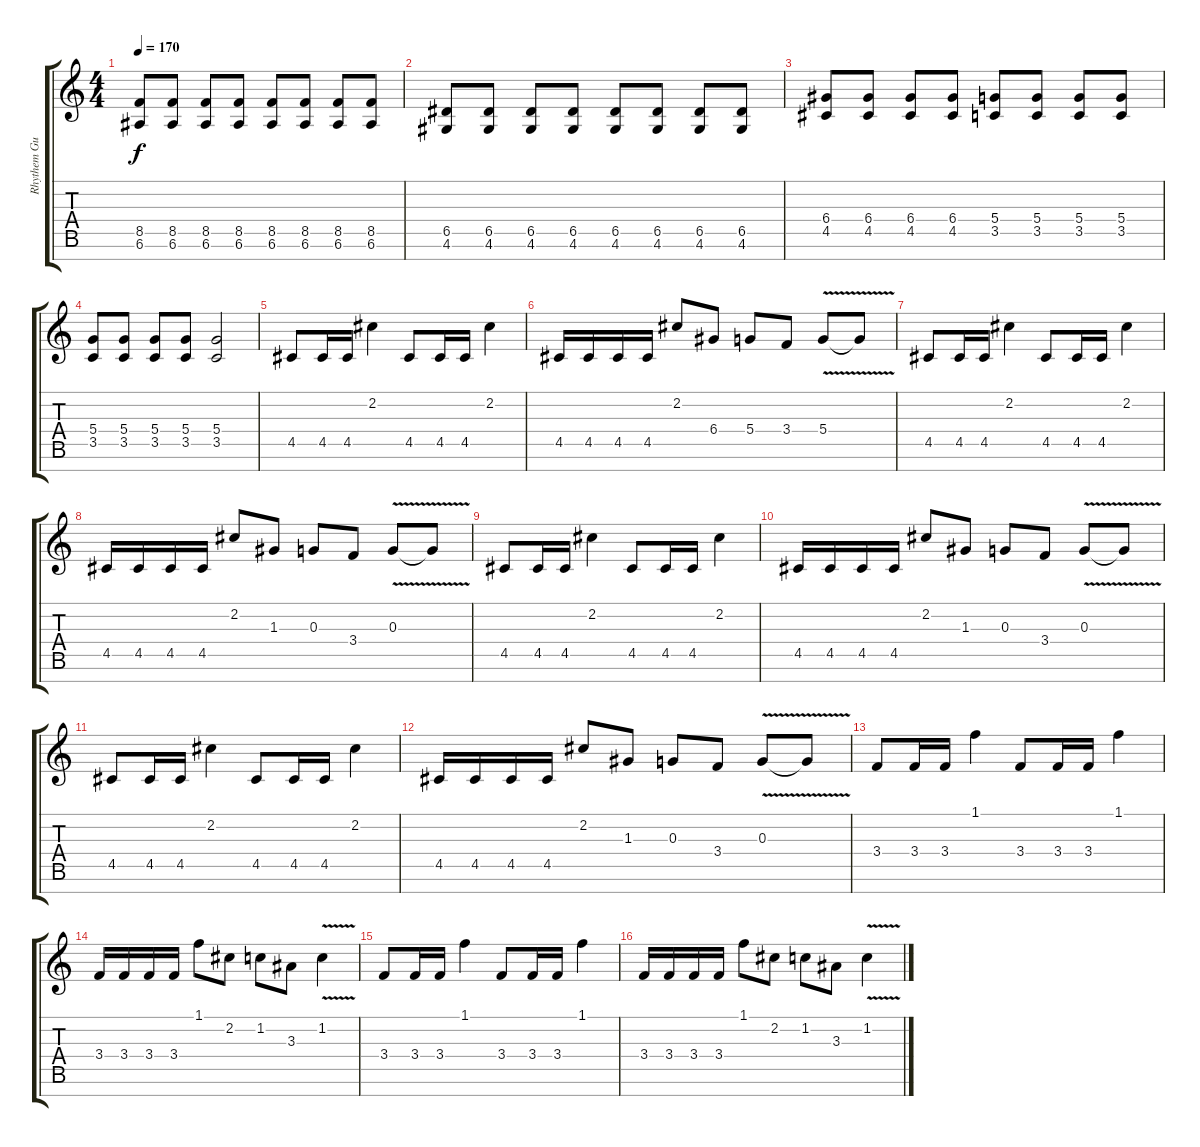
\track ("Rhythem Guit. 1" "Rhythem Gu") {instrument distortionguitar}
\staff {score tabs}
\tuning (E4 B3 G3 D3 A2 E2 B1) {hide}
\ts (4 4)
\tempo 170
\clef g2
\ks c
(8.5 6.6).8{dy f} (8.5 6.6).8 (8.5 6.6).8 (8.5 6.6).8 (8.5 6.6).8 (8.5 6.6).8 (8.5 6.6).8 (8.5 6.6).8 |
(6.5 4.6).8 (6.5 4.6).8 (6.5 4.6).8 (6.5 4.6).8 (6.5 4.6).8 (6.5 4.6).8 (6.5 4.6).8 (6.5 4.6).8 |
(6.4 4.5).8 (6.4 4.5).8 (6.4 4.5).8 (6.4 4.5).8 (5.4 3.5).8 (5.4 3.5).8 (5.4 3.5).8 (5.4 3.5).8 |
(5.4 3.5).8 (5.4 3.5).8 (5.4 3.5).8 (5.4 3.5).8 (5.4 3.5).2 |
4.5.8 4.5.16 4.5.16 2.2.4 4.5.8 4.5.16 4.5.16 2.2.4 |
4.5.16 4.5.16 4.5.16 4.5.16 2.2.8 6.4.8 5.4.8 3.4.8 5.4{v}.8 5.4{t}.8 |
4.5.8 4.5.16 4.5.16 2.2.4 4.5.8 4.5.16 4.5.16 2.2.4 |
4.5.16 4.5.16 4.5.16 4.5.16 2.2.8 1.3.8 0.3.8 3.4.8 0.3{v}.8 0.3{t}.8 |
4.5.8 4.5.16 4.5.16 2.2.4 4.5.8 4.5.16 4.5.16 2.2.4 |
4.5.16 4.5.16 4.5.16 4.5.16 2.2.8 1.3.8 0.3.8 3.4.8 0.3{v}.8 0.3{t}.8 |
4.5.8 4.5.16 4.5.16 2.2.4 4.5.8 4.5.16 4.5.16 2.2.4 |
4.5.16 4.5.16 4.5.16 4.5.16 2.2.8 1.3.8 0.3.8 3.4.8 0.3{v}.8 0.3{t}.8 |
3.4.8 3.4.16 3.4.16 1.1.4 3.4.8 3.4.16 3.4.16 1.1.4 |
3.4.16 3.4.16 3.4.16 3.4.16 1.1.8 2.2.8 1.2.8 3.3.8 1.2{v}.4 |
3.4.8 3.4.16 3.4.16 1.1.4 3.4.8 3.4.16 3.4.16 1.1.4 |
3.4.16 3.4.16 3.4.16 3.4.16 1.1.8 2.2.8 1.2.8 3.3.8 1.2{v}.4
